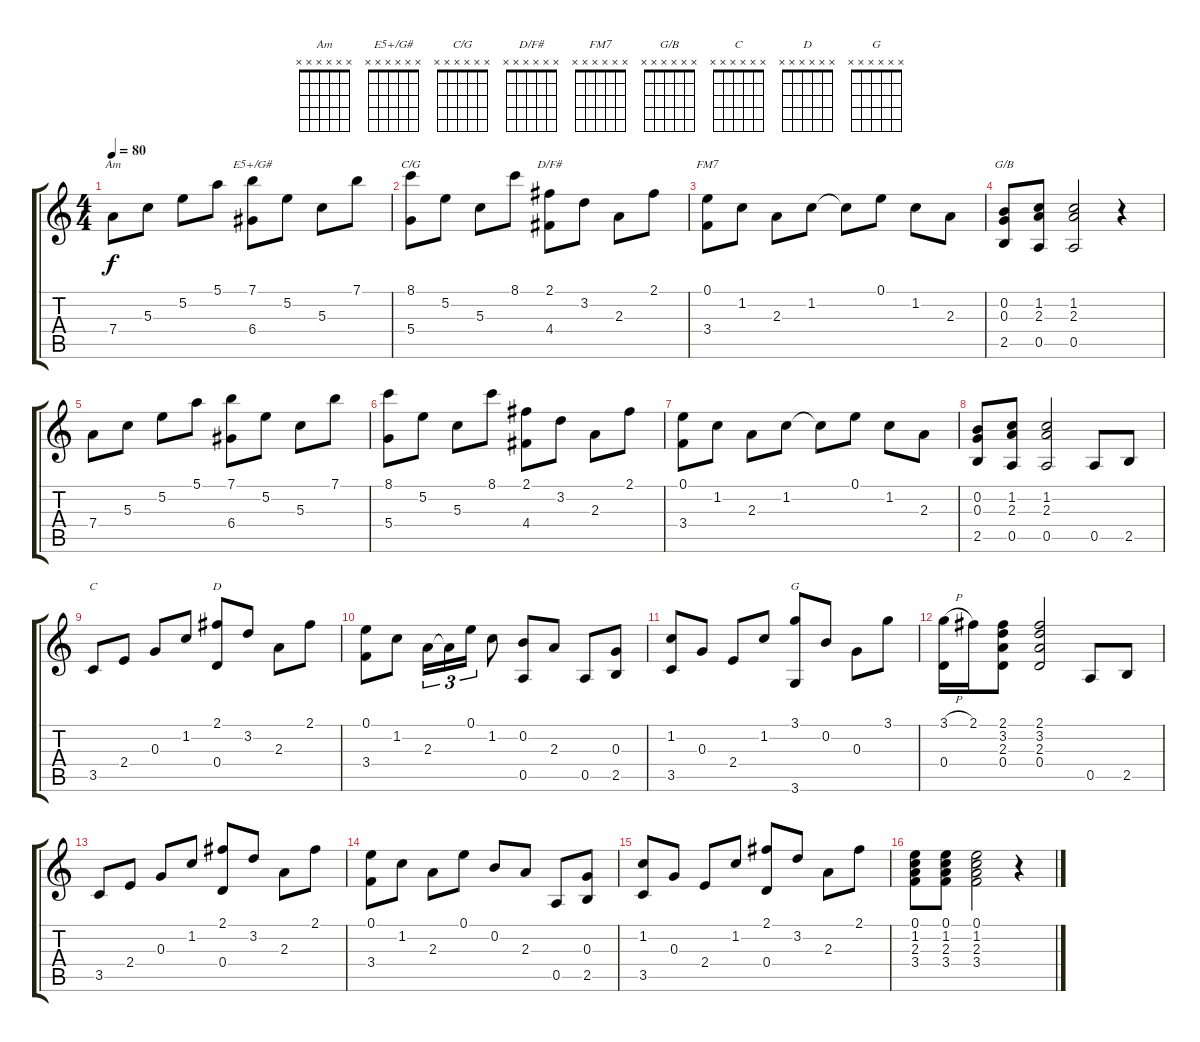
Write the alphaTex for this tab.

\track "" {instrument acousticguitarsteel}
\staff {score tabs}
\tuning (E4 B3 G3 D3 A2 E2) {hide}
\chord ("Am" x x x x x x) {firstfret 0}
\chord ("E5+/G#" x x x x x x) {firstfret 0}
\chord ("C/G" x x x x x x) {firstfret 0}
\chord ("D/F#" x x x x x x) {firstfret 0}
\chord ("FM7" x x x x x x) {firstfret 0}
\chord ("G/B" x x x x x x) {firstfret 0}
\chord ("C" x x x x x x) {firstfret 0}
\chord ("D" x x x x x x) {firstfret 0}
\chord ("G" x x x x x x) {firstfret 0}
\ts (4 4)
\tempo 80
\clef g2
\ks c
7.4.8{ch "Am" dy f} 5.3.8 5.2.8 5.1.8 (7.1 6.4).8{ch "E5+/G#"} 5.2.8 5.3.8 7.1.8 |
(8.1 5.4).8{ch "C/G"} 5.2.8 5.3.8 8.1.8 (2.1 4.4).8{ch "D/F#"} 3.2.8 2.3.8 2.1.8 |
(0.1 3.4).8{ch "FM7"} 1.2.8 2.3.8 1.2.8 1.2{t}.8 0.1.8 1.2.8 2.3.8 |
(0.2 0.3 2.5).8{ch "G/B"} (1.2 2.3 0.5).8 (1.2 2.3 0.5).2 r.4 |
7.4.8 5.3.8 5.2.8 5.1.8 (7.1 6.4).8 5.2.8 5.3.8 7.1.8 |
(8.1 5.4).8 5.2.8 5.3.8 8.1.8 (2.1 4.4).8 3.2.8 2.3.8 2.1.8 |
(0.1 3.4).8 1.2.8 2.3.8 1.2.8 1.2{t}.8 0.1.8 1.2.8 2.3.8 |
(0.2 0.3 2.5).8 (1.2 2.3 0.5).8 (1.2 2.3 0.5).2 0.5.8 2.5.8 |
3.5.8{ch "C"} 2.4.8 0.3.8 1.2.8 (2.1 0.4).8{ch "D"} 3.2.8 2.3.8 2.1.8 |
(0.1 3.4).8 1.2.8 2.3.16{tu (3 2)} 2.3{t}.16{tu (3 2)} 0.1.16{tu (3 2)} 1.2.8 (0.2 0.5).8 2.3.8 0.5.8 (0.3 2.5).8 |
(1.2 3.5).8 0.3.8 2.4.8 1.2.8 (3.1 3.6).8{ch "G"} 0.2.8 0.3.8 3.1.8 |
(3.1{h} 0.4).16 2.1.16 (2.1 3.2 2.3 0.4).8 (2.1 3.2 2.3 0.4).2 0.5.8 2.5.8 |
3.5.8 2.4.8 0.3.8 1.2.8 (2.1 0.4).8 3.2.8 2.3.8 2.1.8 |
(0.1 3.4).8 1.2.8 2.3.8 0.1.8 0.2.8 2.3.8 0.5.8 (0.3 2.5).8 |
(1.2 3.5).8 0.3.8 2.4.8 1.2.8 (2.1 0.4).8 3.2.8 2.3.8 2.1.8 |
(0.1 1.2 2.3 3.4).8 (0.1 1.2 2.3 3.4).8 (0.1 1.2 2.3 3.4).2 r.4
